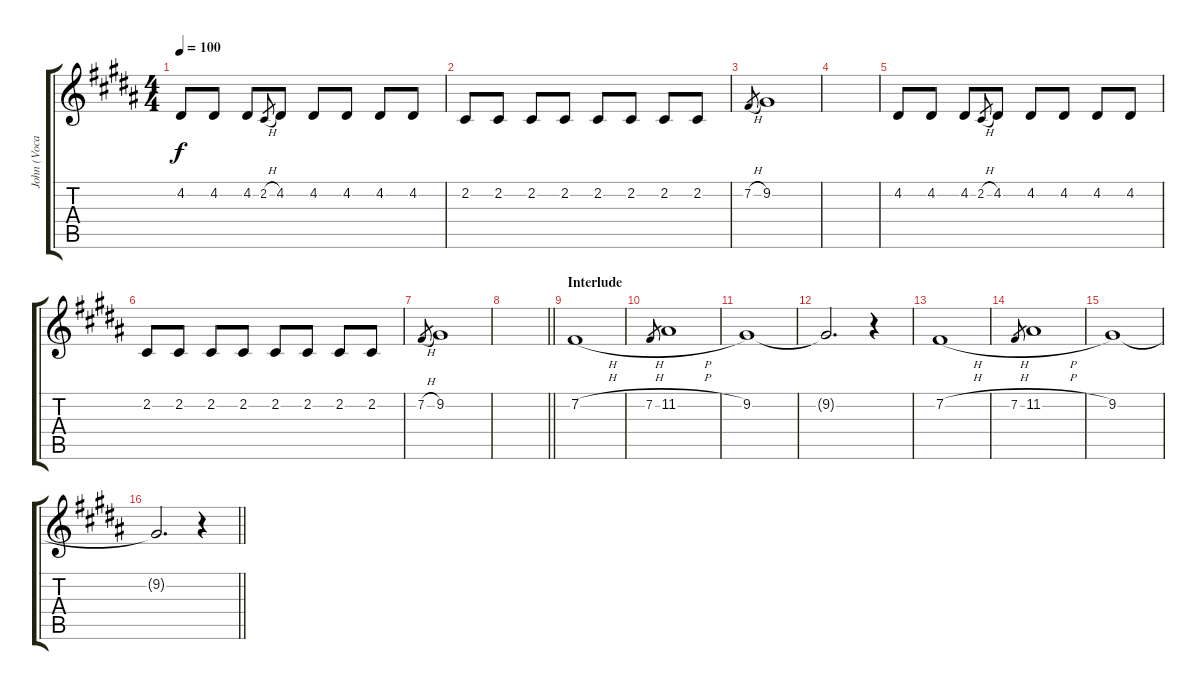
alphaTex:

\track ("John (Vocals)" "John (Voca") {instrument sopranosax}
\staff {score tabs}
\tuning (E4 B3 G3 D3 A2 E2) {hide}
\ts (4 4)
\tempo 100
\clef g2
\ks b
4.2.8{dy f} 4.2.8 4.2.8 2.2{h}.8{gr} 4.2.8 4.2.8 4.2.8 4.2.8 4.2.8 |
2.2.8 2.2.8 2.2.8 2.2.8 2.2.8 2.2.8 2.2.8 2.2.8 |
7.2{h}.8{gr} 9.2.1 |
|
4.2.8 4.2.8 4.2.8 2.2{h}.8{gr} 4.2.8 4.2.8 4.2.8 4.2.8 4.2.8 |
2.2.8 2.2.8 2.2.8 2.2.8 2.2.8 2.2.8 2.2.8 2.2.8 |
7.2{h}.8{gr} 9.2.1 |
\barLineRight lightlight
|
\section ("" "Interlude")
7.2{h}.1 |
7.2{h}.8{gr} 11.2{h}.1 |
9.2.1 |
9.2{t}.2{d} r.4 |
7.2{h}.1 |
7.2{h}.8{gr} 11.2{h}.1 |
9.2.1 |
\barLineRight lightlight
9.2{t}.2{d} r.4
